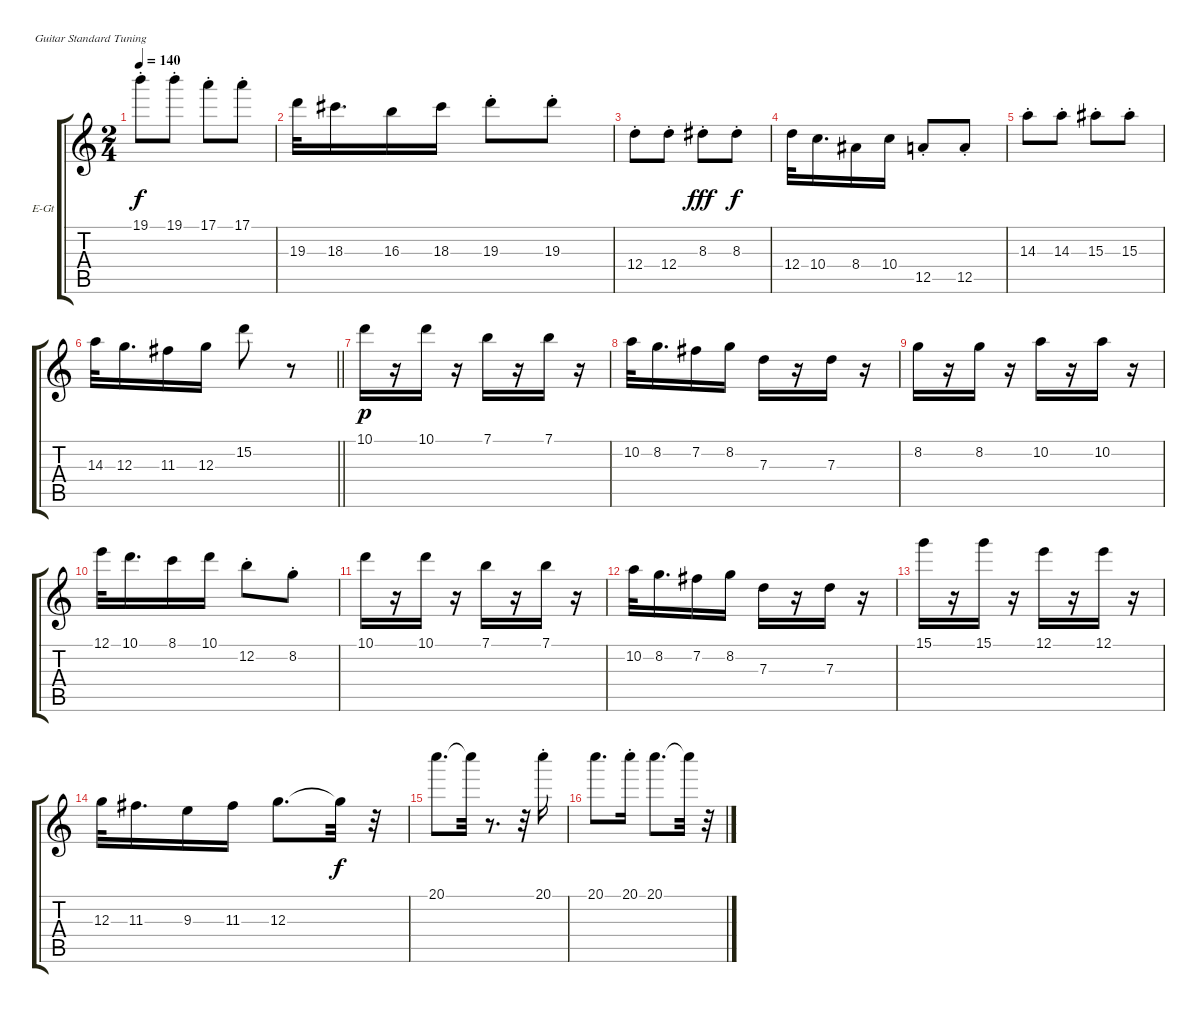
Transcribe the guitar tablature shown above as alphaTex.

\bracketExtendMode groupsimilarinstruments
\firstSystemTrackNameOrientation horizontal
\otherSystemsTrackNameOrientation horizontal
\track ("Guitar 1" "E-Gt") {instrument distortionguitar}
\staff {score tabs}
\tuning (E4 B3 G3 D3 A2 E2)
\ts (2 4)
\tempo 140
\clef g2
\ks c
19.1{st}.8{dy f} 19.1{st}.8 17.1{st}.8 17.1{st}.8 |
19.3.32 18.3.16{d} 16.3.16 18.3.16 19.3{st}.8 19.3{st}.8 |
12.4{st}.8 12.4{st}.8 8.3{st}.8{dy fff} 8.3{st}.8{dy f} |
12.4.32 10.4.16{d} 8.4.16 10.4.16 12.5{st}.8 12.5{st}.8 |
14.3{st}.8 14.3{st}.8 15.3{st}.8 15.3{st}.8 |
\barLineRight lightlight
14.3.32 12.3.16{d} 11.3.16 12.3.16 15.2.8 r.8 |
10.1.16{dy p} r.16 10.1.16 r.16 7.1.16 r.16 7.1.16 r.16 |
10.2.32 8.2.16{d} 7.2.16 8.2.16 7.3.16 r.16 7.3.16 r.16 |
8.2.16 r.16 8.2.16 r.16 10.2.16 r.16 10.2.16 r.16 |
12.1.32 10.1.16{d} 8.1.16 10.1.16 12.2{st}.8 8.2{st}.8 |
10.1.16 r.16 10.1.16 r.16 7.1.16 r.16 7.1.16 r.16 |
10.2.32 8.2.16{d} 7.2.16 8.2.16 7.3.16 r.16 7.3.16 r.16 |
15.1.16 r.16 15.1.16 r.16 12.1.16 r.16 12.1.16 r.16 |
12.3.32 11.3.16{d} 9.3.16 11.3.16 12.3.8{d} 12.3{t}.32{dy f} r.32 |
20.1.8{d} 20.1{t}.32 r.8{d} r.32 20.1{st}.16 |
20.1.8{d} 20.1{st}.16 20.1.8{d} 20.1{t}.32 r.32
